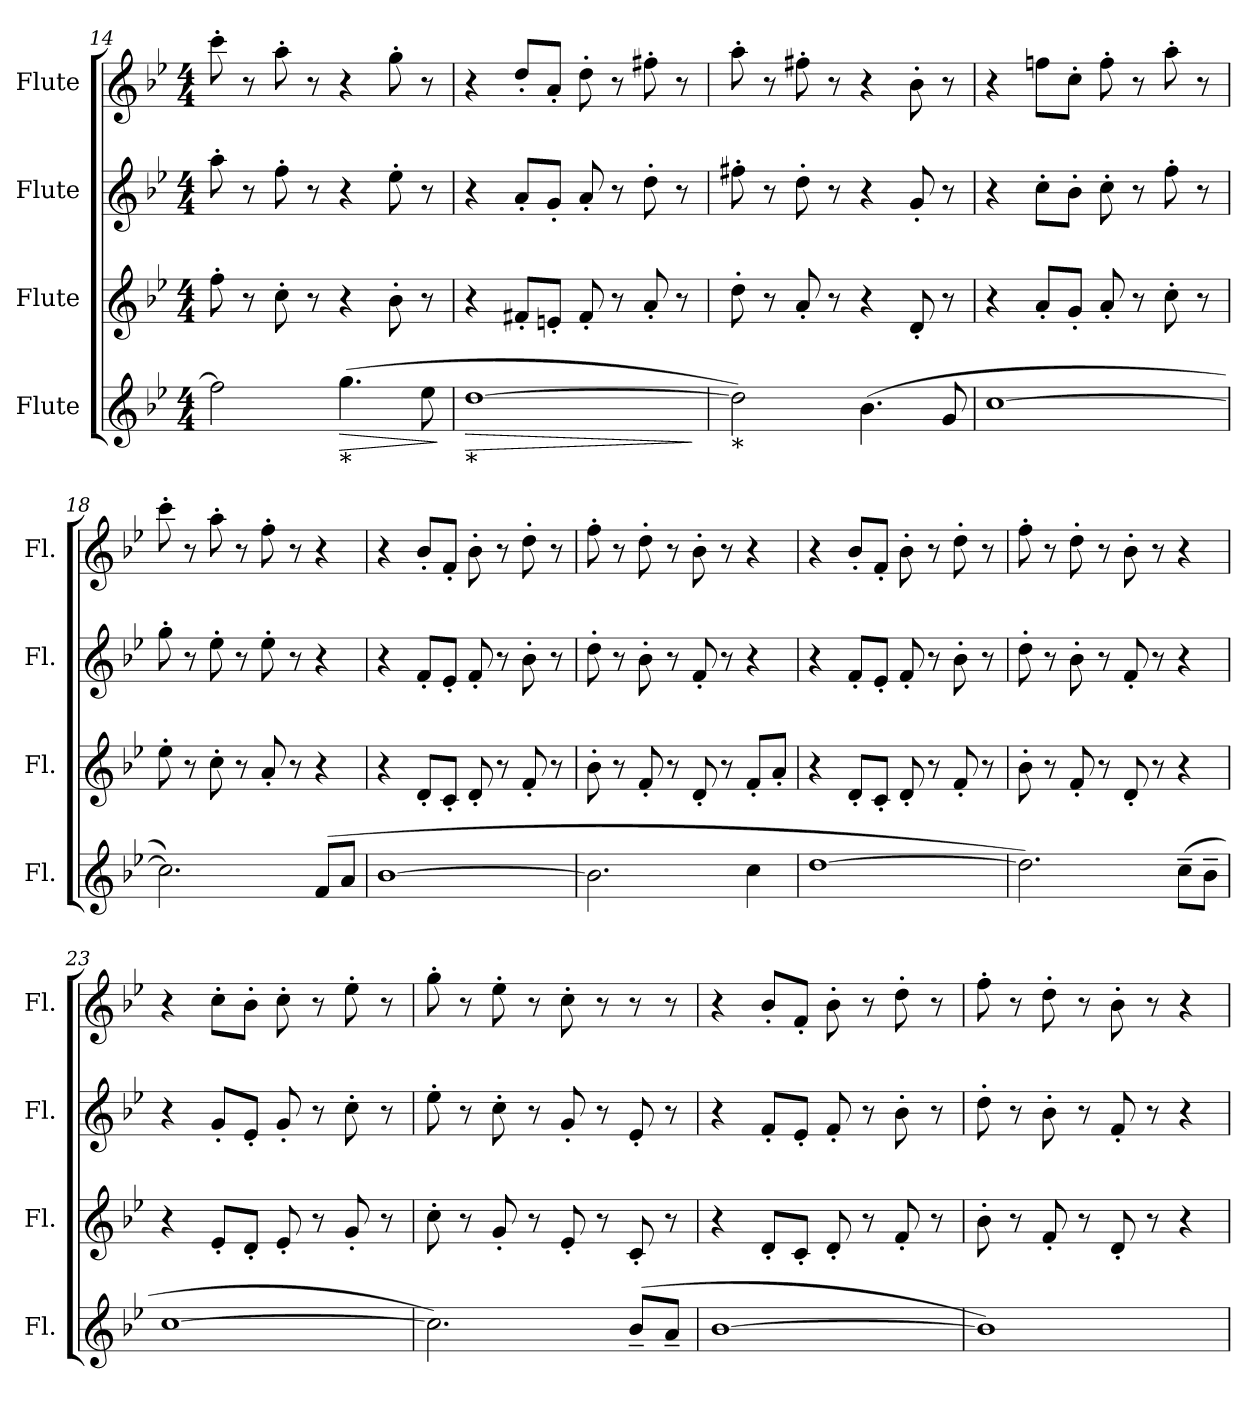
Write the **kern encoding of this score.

**kern	**dynam	**kern	**kern	**kern
*part4	*part4	*part3	*part2	*part1
*staff4	*staff4	*staff3	*staff2	*staff1
*I"Flute	*	*I"Flute	*I"Flute	*I"Flute
*I'Fl.	*	*I'Fl.	*I'Fl.	*I'Fl.
*clefG2	*	*clefG2	*clefG2	*clefG2
*k[b-e-]	*	*k[b-e-]	*k[b-e-]	*k[b-e-]
*B-:	*	*B-:	*B-:	*B-:
*M4/4	*	*M4/4	*M4/4	*M4/4
=14	=14	=14	=14	=14
2ff\]	.	8ff'\	8aa'\	8ccc'\
.	.	8r	8r	8r
.	.	8cc'\	8ff'\	8aa'\
.	.	8r	8r	8r
!LO:TX:b:t=*	!	!	!	!
!	!LO:HP:b	!	!	!
(4.gg\	>	4r	4r	4r
.	.	8b-'\	8ee-'\	8gg'\
8ee-\	.	8r	8r	8r
.	]	.	.	.
!!LO:LB:g=z
=15	=15	=15	=15	=15
!LO:TX:b:t=*	!	!	!	!
!	!LO:HP:b	!	!	!
[1dd	>	4r	4r	4r
.	.	8f#X'/L	8a'/L	8dd'/L
.	.	8en'/J	8g'/J	8a'/J
.	.	8f#'/	8a'/	8dd'\
.	.	8r	8r	8r
.	.	8a'/	8dd'\	8ff#X'\
.	.	8r	8r	8r
.	]	.	.	.
=16	=16	=16	=16	=16
!LO:TX:b:t=*	!	!	!	!
2dd\])	.	8dd'\	8ff#X'\	8aa'\
.	.	8r	8r	8r
.	.	8a'/	8dd'\	8ff#X'\
.	.	8r	8r	8r
(4.b-\	.	4r	4r	4r
.	.	8d'/	8g'/	8b-'\
8g/	.	8r	8r	8r
=17	=17	=17	=17	=17
[1cc	.	4r	4r	4r
.	.	8a'/L	8cc'\L	8ffn\L
.	.	8g'/J	8b-'\J	8cc'\J
.	.	8a'/	8cc'\	8ff'\
.	.	8r	8r	8r
.	.	8cc'\	8ff'\	8aa'\
.	.	8r	8r	8r
=18	=18	=18	=18	=18
2.cc\])	.	8ee-'\	8gg'\	8ccc'\
.	.	8r	8r	8r
.	.	8cc'\	8ee-'\	8aa'\
.	.	8r	8r	8r
.	.	8a'/	8ee-'\	8ff'\
.	.	8r	8r	8r
(8f/L	.	4r	4r	4r
8a/J	.	.	.	.
!!LO:LB:g=z
=19	=19	=19	=19	=19
[1b-	.	4r	4r	4r
.	.	8d'/L	8f'/L	8b-'/L
.	.	8c'/J	8e-'/J	8f'/J
.	.	8d'/	8f'/	8b-'\
.	.	8r	8r	8r
.	.	8f'/	8b-'\	8dd'\
.	.	8r	8r	8r
=20	=20	=20	=20	=20
2.b-\]	.	8b-'\	8dd'\	8ff'\
.	.	8r	8r	8r
.	.	8f'/	8b-'\	8dd'\
.	.	8r	8r	8r
.	.	8d'/	8f'/	8b-'\
.	.	8r	8r	8r
4cc\	.	8f'/L	4r	4r
.	.	8a'/J	.	.
=21	=21	=21	=21	=21
[1dd	.	4r	4r	4r
.	.	8d'/L	8f'/L	8b-'/L
.	.	8c'/J	8e-'/J	8f'/J
.	.	8d'/	8f'/	8b-'\
.	.	8r	8r	8r
.	.	8f'/	8b-'\	8dd'\
.	.	8r	8r	8r
=22	=22	=22	=22	=22
2.dd\])	.	8b-'\	8dd'\	8ff'\
.	.	8r	8r	8r
.	.	8f'/	8b-'\	8dd'\
.	.	8r	8r	8r
.	.	8d'/	8f'/	8b-'\
.	.	8r	8r	8r
(8cc~\L	.	4r	4r	4r
8b-~\J	.	.	.	.
=23	=23	=23	=23	=23
[1cc	.	4r	4r	4r
.	.	8e-'/L	8g'/L	8cc'\L
.	.	8d'/J	8e-'/J	8b-'\J
.	.	8e-'/	8g'/	8cc'\
.	.	8r	8r	8r
.	.	8g'/	8cc'\	8ee-'\
.	.	8r	8r	8r
!!LO:PB:g=z
=24	=24	=24	=24	=24
2.cc\])	.	8cc'\	8ee-'\	8gg'\
.	.	8r	8r	8r
.	.	8g'/	8cc'\	8ee-'\
.	.	8r	8r	8r
.	.	8e-'/	8g'/	8cc'\
.	.	8r	8r	8r
(8b-~/L	.	8c'/	8e-'/	8r
8a~/J	.	8r	8r	8r
=25	=25	=25	=25	=25
[1b-	.	4r	4r	4r
.	.	8d'/L	8f'/L	8b-'/L
.	.	8c'/J	8e-'/J	8f'/J
.	.	8d'/	8f'/	8b-'\
.	.	8r	8r	8r
.	.	8f'/	8b-'\	8dd'\
.	.	8r	8r	8r
=26	=26	=26	=26	=26
1b-])	.	8b-'\	8dd'\	8ff'\
.	.	8r	8r	8r
.	.	8f'/	8b-'\	8dd'\
.	.	8r	8r	8r
.	.	8d'/	8f'/	8b-'\
.	.	8r	8r	8r
.	.	4r	4r	4r
=	=	=	=	=
*-	*-	*-	*-	*-
